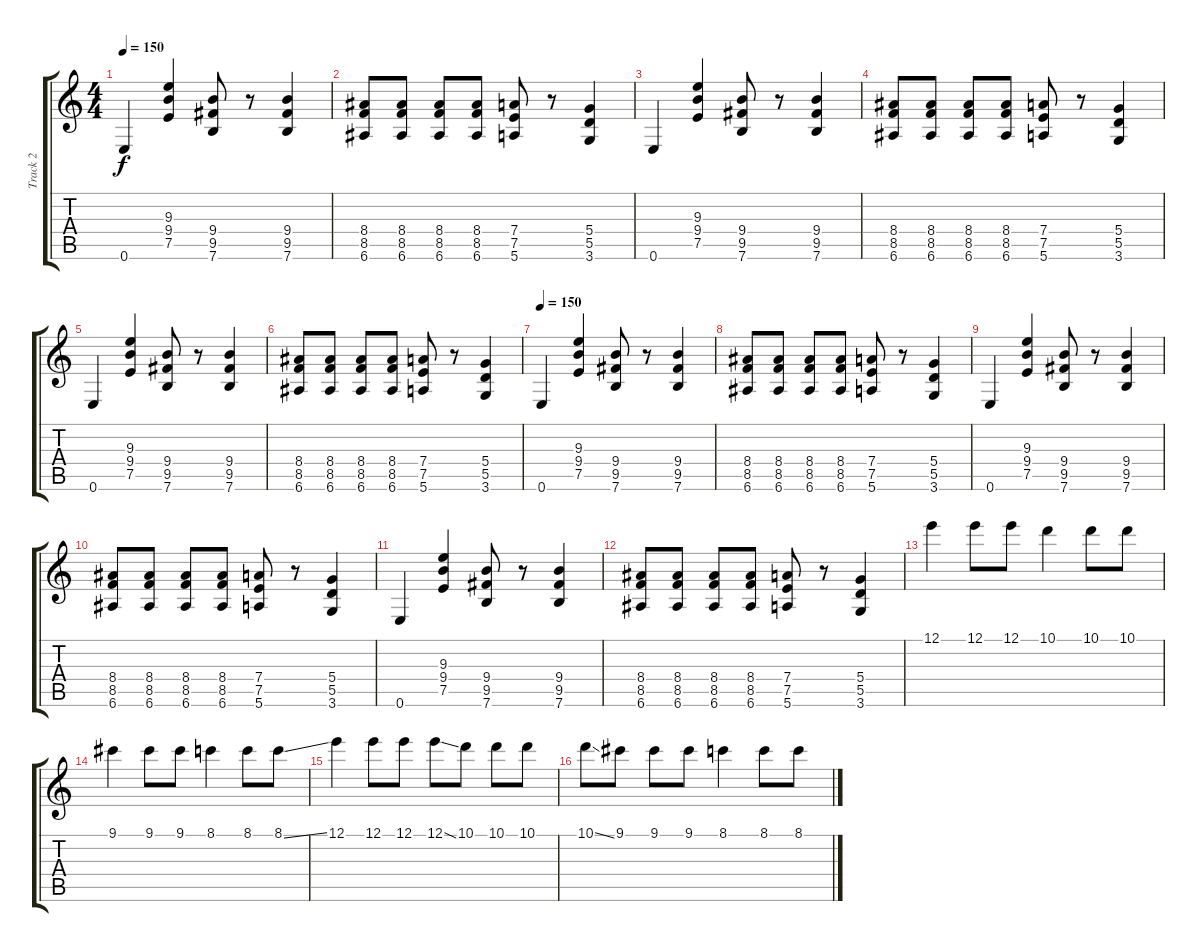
\track ("Track 2" "Track 2") {instrument acousticguitarsteel}
\staff {score tabs}
\tuning (E4 B3 G3 D3 A2 E2) {hide}
\ts (4 4)
\tempo 150
\clef g2
\ks c
0.6.4{dy f} (9.3 9.4 7.5).4 (9.4 9.5 7.6).8 r.8 (9.4 9.5 7.6).4 |
(8.4 8.5 6.6).8 (8.4 8.5 6.6).8 (8.4 8.5 6.6).8 (8.4 8.5 6.6).8 (7.4 7.5 5.6).8 r.8 (5.4 5.5 3.6).4 |
0.6.4 (9.3 9.4 7.5).4 (9.4 9.5 7.6).8 r.8 (9.4 9.5 7.6).4 |
(8.4 8.5 6.6).8 (8.4 8.5 6.6).8 (8.4 8.5 6.6).8 (8.4 8.5 6.6).8 (7.4 7.5 5.6).8 r.8 (5.4 5.5 3.6).4 |
0.6.4 (9.3 9.4 7.5).4 (9.4 9.5 7.6).8 r.8 (9.4 9.5 7.6).4 |
(8.4 8.5 6.6).8 (8.4 8.5 6.6).8 (8.4 8.5 6.6).8 (8.4 8.5 6.6).8 (7.4 7.5 5.6).8 r.8 (5.4 5.5 3.6).4 |
\tempo 150
0.6.4 (9.3 9.4 7.5).4 (9.4 9.5 7.6).8 r.8 (9.4 9.5 7.6).4 |
(8.4 8.5 6.6).8 (8.4 8.5 6.6).8 (8.4 8.5 6.6).8 (8.4 8.5 6.6).8 (7.4 7.5 5.6).8 r.8 (5.4 5.5 3.6).4 |
0.6.4 (9.3 9.4 7.5).4 (9.4 9.5 7.6).8 r.8 (9.4 9.5 7.6).4 |
(8.4 8.5 6.6).8 (8.4 8.5 6.6).8 (8.4 8.5 6.6).8 (8.4 8.5 6.6).8 (7.4 7.5 5.6).8 r.8 (5.4 5.5 3.6).4 |
0.6.4 (9.3 9.4 7.5).4 (9.4 9.5 7.6).8 r.8 (9.4 9.5 7.6).4 |
(8.4 8.5 6.6).8 (8.4 8.5 6.6).8 (8.4 8.5 6.6).8 (8.4 8.5 6.6).8 (7.4 7.5 5.6).8 r.8 (5.4 5.5 3.6).4 |
12.1.4 12.1.8 12.1.8 10.1.4 10.1.8 10.1.8 |
9.1.4 9.1.8 9.1.8 8.1.4 8.1.8 8.1{ss}.8 |
12.1.4 12.1.8 12.1.8 12.1{ss}.8 10.1.8 10.1.8 10.1.8 |
10.1{ss}.8 9.1.8 9.1.8 9.1.8 8.1.4 8.1.8 8.1{ss}.8
